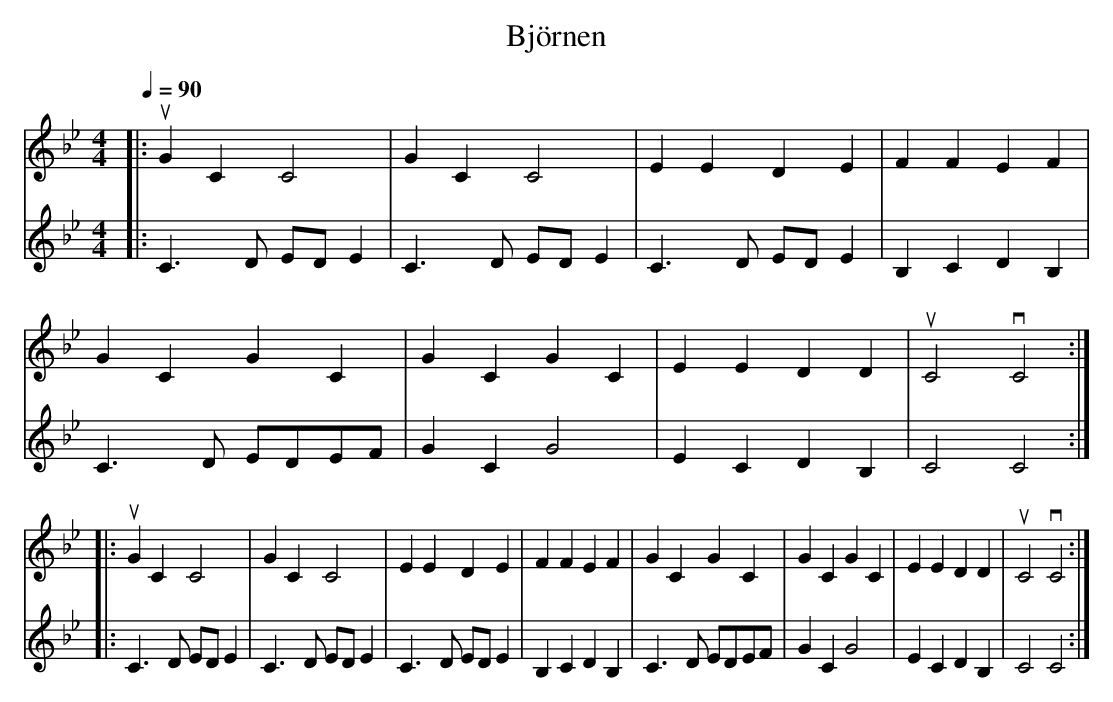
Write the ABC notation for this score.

X:1
T: Björnen
M: 4/4
L: 1/4
Q: 90
K: Bb
[V:1] [|: uGC C2 | GC C2 | EE DE | FF EF |
[V:2] [|: C3/2D/2 E/2D/2 E | C3/2D/2 E/2D/2 E | C3/2D/2 E/2D/2 E | B,C DB, |
[V:1] GC GC | GC GC | EE DD | uC2 vC2 :|]
[V:2] C3/2D/2 E/2D/2E/2F/2 | GC G2 | EC DB, | C2 C2 :|]
[V:1] [|: uGC C2 | GC C2 | EE DE | FF EF | [V:2] [|: C3/2D/2 E/2D/2 E | C3/2D/2 E/2D/2 E | C3/2D/2 E/2D/2 E | B,C DB, | [V:1] GC GC | GC GC | EE DD | uC2 vC2 :|] [V:2] C3/2D/2 E/2D/2E/2F/2 | GC G2 | EC DB, | C2 C2 :|]
